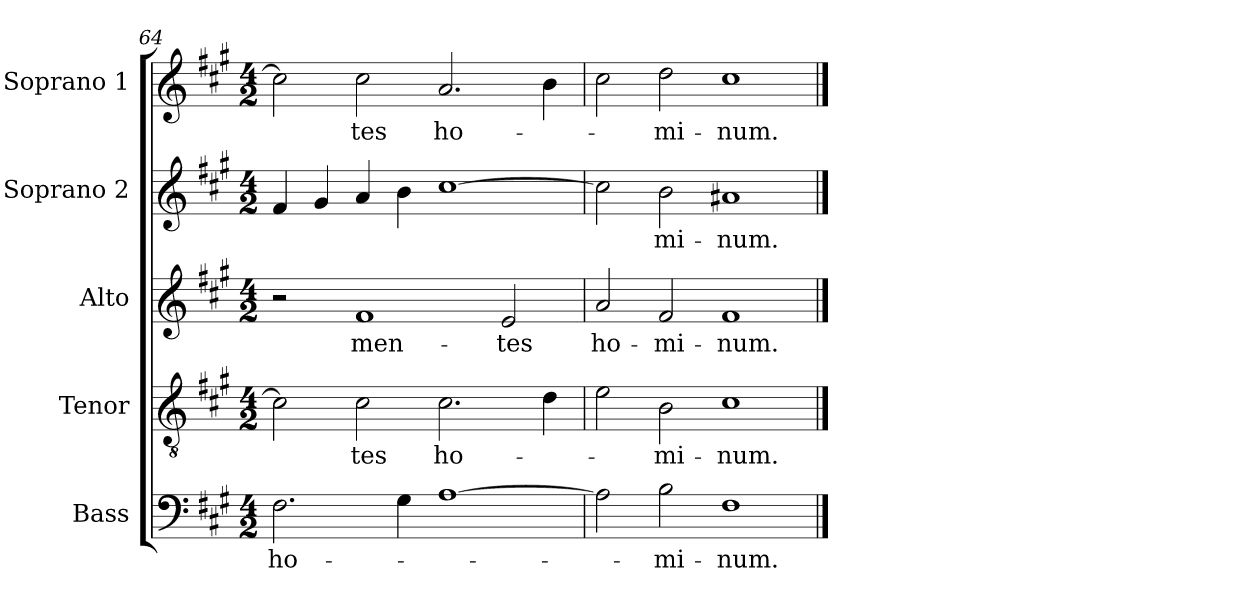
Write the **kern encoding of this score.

**kern	**text	**kern	**text	**kern	**text	**kern	**text	**kern	**text
*part5	*part5	*part4	*part4	*part3	*part3	*part2	*part2	*part1	*part1
*staff5	*staff5	*staff4	*staff4	*staff3	*staff3	*staff2	*staff2	*staff1	*staff1
*I"Bass	*	*I"Tenor	*	*I"Alto	*	*I"Soprano 2	*	*I"Soprano 1	*
*I'B	*	*I'T	*	*I'A	*	*I'S 2	*	*I'S 1	*
*clefF4	*	*clefGv2	*	*clefG2	*	*clefG2	*	*clefG2	*
*k[f#c#g#]	*	*k[f#c#g#]	*	*k[f#c#g#]	*	*k[f#c#g#]	*	*k[f#c#g#]	*
*A:	*	*A:	*	*A:	*	*A:	*	*A:	*
*M4/2	*	*M4/2	*	*M4/2	*	*M4/2	*	*M4/2	*
=64	=64	=64	=64	=64	=64	=64	=64	=64	=64
!	!LO:LY:b	!	!	!	!	!	!	!	!
2.F#\	ho-	2c#\]	.	2r	.	4f#/	.	2cc#\]	.
.	.	.	.	.	.	4g#/	.	.	.
!	!	!	!LO:LY:b	!	!LO:LY:b	!	!	!	!LO:LY:b
.	.	2c#\	-tes	1f#	men-	4a/	.	2cc#\	-tes
4G#\	.	.	.	.	.	4b\	.	.	.
!	!	!	!LO:LY:b	!	!	!	!	!	!LO:LY:b
[1A	.	2.c#\	ho-	.	.	[1cc#	.	2.a/	ho-
!	!	!	!	!	!LO:LY:b	!	!	!	!
.	.	.	.	2e/	-tes	.	.	.	.
.	.	4d\	.	.	.	.	.	4b\	.
=65	=65	=65	=65	=65	=65	=65	=65	=65	=65
!	!	!	!	!	!LO:LY:b	!	!	!	!
2A\]	.	2e\	.	2a/	ho-	2cc#\]	.	2cc#\	.
!	!LO:LY:b	!	!LO:LY:b	!	!LO:LY:b	!	!LO:LY:b	!	!LO:LY:b
2B\	-mi-	2B\	-mi-	2f#/	-mi-	2b\	-mi-	2dd\	-mi-
!	!LO:LY:b	!	!LO:LY:b	!	!LO:LY:b	!	!LO:LY:b	!	!LO:LY:b
1F#	-num.	1c#	-num.	1f#	-num.	1a#X	-num.	1cc#	-num.
==	==	==	==	==	==	==	==	==	==
*-	*-	*-	*-	*-	*-	*-	*-	*-	*-
